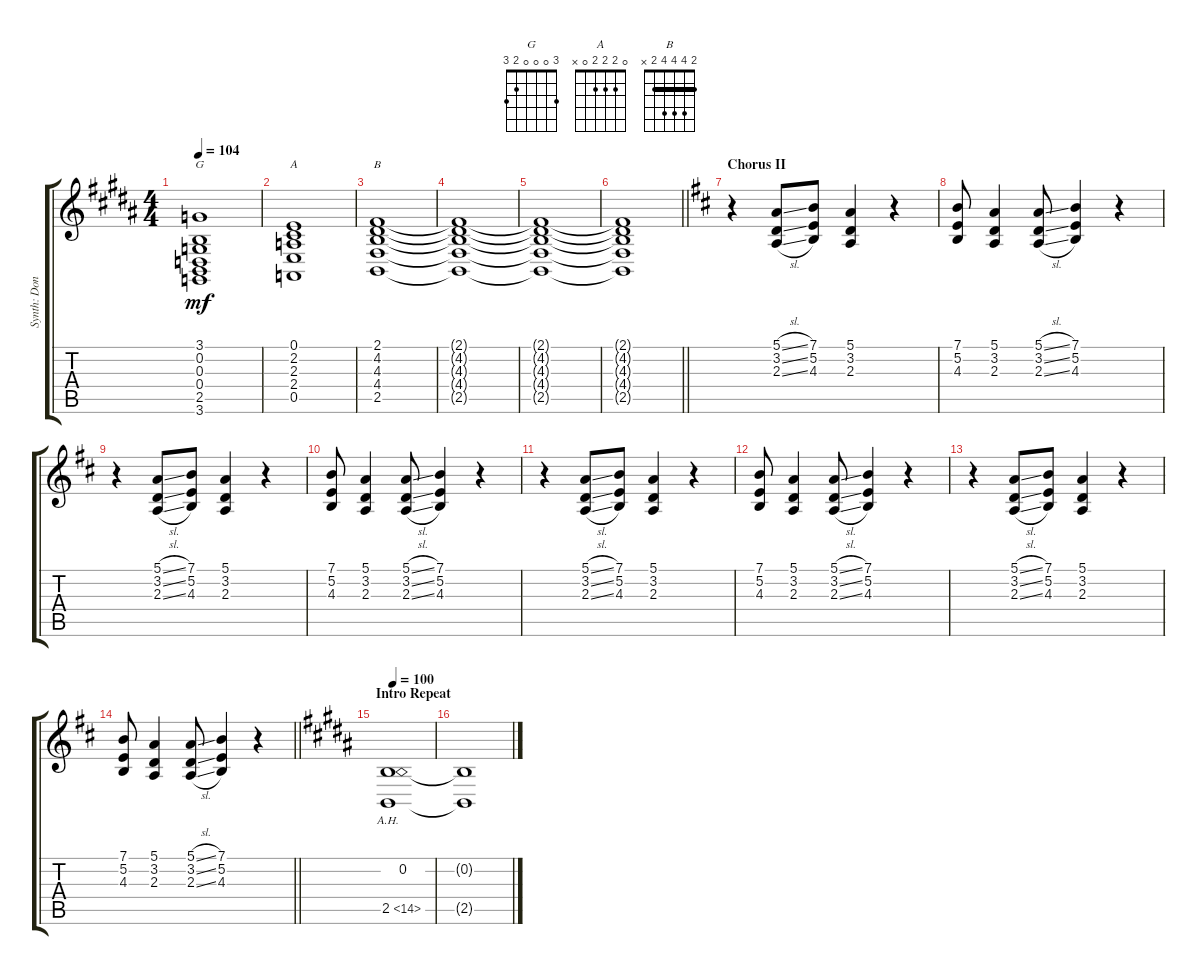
\track ("Synth: Don" "Synth: Don") {instrument pad3polysynth}
\staff {score tabs}
\tuning (E4 B3 G3 D3 A2 E2) {hide}
\chord ("G" 3 0 0 0 2 3)
\chord ("A" 0 2 2 2 0 x)
\chord ("B" 2 4 4 4 2 x) {barre 2}
\ts (4 4)
\tempo 104
\clef g2
\ks b
(3.1 0.2 0.3 0.4 2.5 3.6).1{ch "G" dy mf} |
(0.1 2.2 2.3 2.4 0.5).1{ch "A"} |
(2.1 4.2 4.3 4.4 2.5).1{ch "B"} |
(2.1{t} 4.2{t} 4.3{t} 4.4{t} 2.5{t}).1 |
(2.1{t} 4.2{t} 4.3{t} 4.4{t} 2.5{t}).1 |
\barLineRight lightlight
(2.1{t} 4.2{t} 4.3{t} 4.4{t} 2.5{t}).1 |
\section ("" "Chorus II")
\ks d
r.4 (5.1{sl} 3.2{sl} 2.3{sl}).8 (7.1 5.2 4.3).8 (5.1 3.2 2.3).4 r.4 |
(7.1 5.2 4.3).8 (5.1 3.2 2.3).4 (5.1{sl} 3.2{sl} 2.3{sl}).8 (7.1 5.2 4.3).4 r.4 |
r.4 (5.1{sl} 3.2{sl} 2.3{sl}).8 (7.1 5.2 4.3).8 (5.1 3.2 2.3).4 r.4 |
(7.1 5.2 4.3).8 (5.1 3.2 2.3).4 (5.1{sl} 3.2{sl} 2.3{sl}).8 (7.1 5.2 4.3).4 r.4 |
r.4 (5.1{sl} 3.2{sl} 2.3{sl}).8 (7.1 5.2 4.3).8 (5.1 3.2 2.3).4 r.4 |
(7.1 5.2 4.3).8 (5.1 3.2 2.3).4 (5.1{sl} 3.2{sl} 2.3{sl}).8 (7.1 5.2 4.3).4 r.4 |
r.4 (5.1{sl} 3.2{sl} 2.3{sl}).8 (7.1 5.2 4.3).8 (5.1 3.2 2.3).4 r.4 |
\barLineRight lightlight
(7.1 5.2 4.3).8 (5.1 3.2 2.3).4 (5.1{sl} 3.2{sl} 2.3{sl}).8 (7.1 5.2 4.3).4 r.4 |
\section ("" "Intro Repeat")
\tempo 100
\ks b
(0.2 2.5{ah 12}).1 |
(0.2{t} 2.5{t}).1
